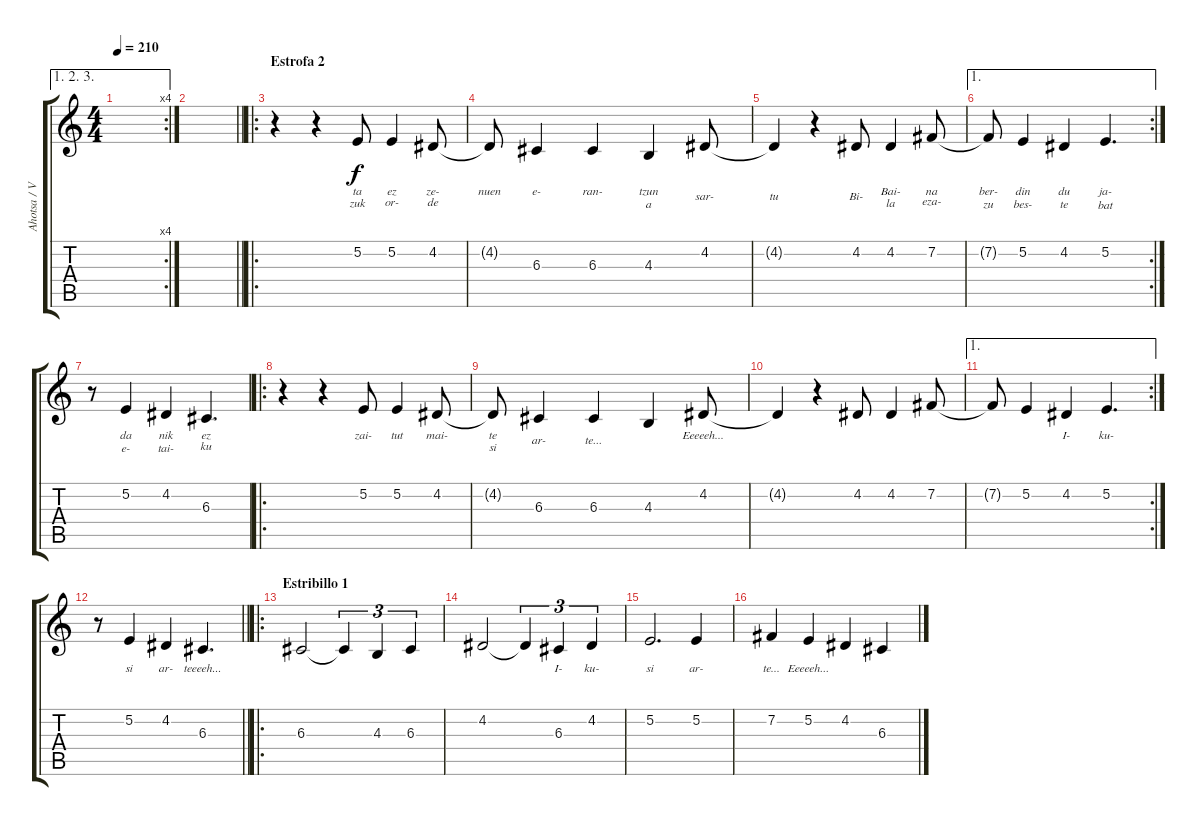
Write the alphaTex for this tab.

\track ("Ahotsa / Voz" "Ahotsa / V") {instrument tenorsax}
\staff {score tabs}
\tuning (E4 B3 G3 D3 A2 E2) {hide}
\ae (1 2 3)
\rc 4
\ts (4 4)
\tempo 210
\clef g2
\ks c
|
\barLineRight lightlight
|
\ro
\section ("" "Estrofa 2")
r.4 r.4 5.2.8{lyrics (0 "ta") lyrics (1 "zuk") lyrics (2 "") lyrics (3 "") lyrics (4 "")} 5.2.4{lyrics (0 "ez") lyrics (1 "or-") lyrics (2 "") lyrics (3 "") lyrics (4 "")} 4.2.8{lyrics (0 "ze-") lyrics (1 "de") lyrics (2 "") lyrics (3 "") lyrics (4 "")} |
4.2{t}.8{lyrics (0 "nuen") lyrics (1 " ") lyrics (2 "") lyrics (3 "") lyrics (4 "")} 6.3.4{lyrics (0 "e-") lyrics (1 " ") lyrics (2 "") lyrics (3 "") lyrics (4 "")} 6.3.4{lyrics (0 "ran-") lyrics (1 " ") lyrics (2 "") lyrics (3 "") lyrics (4 "")} 4.3.4{lyrics (0 "tzun") lyrics (1 "a") lyrics (2 "") lyrics (3 "") lyrics (4 "")} 4.2.8{lyrics (0 " ") lyrics (1 "sar-") lyrics (2 "") lyrics (3 "") lyrics (4 "")} |
4.2{t}.4{lyrics (0 " ") lyrics (1 "tu") lyrics (2 "") lyrics (3 "") lyrics (4 "")} r.4 4.2.8{lyrics (0 " ") lyrics (1 "Bi-") lyrics (2 "") lyrics (3 "") lyrics (4 "")} 4.2.4{lyrics (0 "Bai-") lyrics (1 "la") lyrics (2 "") lyrics (3 "") lyrics (4 "")} 7.2.8{lyrics (0 "na") lyrics (1 "eza-") lyrics (2 "") lyrics (3 "") lyrics (4 "")} |
\ae 1
\rc 2
7.2{t}.8{lyrics (0 "ber-") lyrics (1 "zu") lyrics (2 "") lyrics (3 "") lyrics (4 "")} 5.2.4{lyrics (0 "din") lyrics (1 "bes-") lyrics (2 "") lyrics (3 "") lyrics (4 "")} 4.2.4{lyrics (0 "du") lyrics (1 "te") lyrics (2 "") lyrics (3 "") lyrics (4 "")} 5.2.4{d lyrics (0 "ja-") lyrics (1 "bat") lyrics (2 "") lyrics (3 "") lyrics (4 "")} |
r.8 5.2.4{lyrics (0 "da") lyrics (1 "e-") lyrics (2 "") lyrics (3 "") lyrics (4 "")} 4.2.4{lyrics (0 "nik") lyrics (1 "tai-") lyrics (2 "") lyrics (3 "") lyrics (4 "")} 6.3.4{d lyrics (0 "ez") lyrics (1 "ku") lyrics (2 "") lyrics (3 "") lyrics (4 "")} |
\ro
r.4 r.4 5.2.8{lyrics (0 "zai-") lyrics (1 " ") lyrics (2 "") lyrics (3 "") lyrics (4 "")} 5.2.4{lyrics (0 "tut") lyrics (1 " ") lyrics (2 "") lyrics (3 "") lyrics (4 "")} 4.2.8{lyrics (0 "mai-") lyrics (1 " ") lyrics (2 "") lyrics (3 "") lyrics (4 "")} |
4.2{t}.8{lyrics (0 "te") lyrics (1 "si") lyrics (2 "") lyrics (3 "") lyrics (4 "")} 6.3.4{lyrics (0 " ") lyrics (1 "ar-") lyrics (2 "") lyrics (3 "") lyrics (4 "")} 6.3.4{lyrics (0 " ") lyrics (1 "te...") lyrics (2 "") lyrics (3 "") lyrics (4 "")} 4.3.4{lyrics (0 " ") lyrics (1 " ") lyrics (2 "") lyrics (3 "") lyrics (4 "")} 4.2.8{lyrics (0 "Eeeeeh...") lyrics (1 " ") lyrics (2 "") lyrics (3 "") lyrics (4 "")} |
4.2{t}.4{lyrics (0 " ") lyrics (1 " ") lyrics (2 "") lyrics (3 "") lyrics (4 "")} r.4 4.2.8{lyrics (0 " ") lyrics (1 " ") lyrics (2 "") lyrics (3 "") lyrics (4 "")} 4.2.4{lyrics (0 " ") lyrics (1 " ") lyrics (2 "") lyrics (3 "") lyrics (4 "")} 7.2.8{lyrics (0 " ") lyrics (1 " ") lyrics (2 "") lyrics (3 "") lyrics (4 "")} |
\ae 1
\rc 2
7.2{t}.8{lyrics (0 " ") lyrics (1 " ") lyrics (2 "") lyrics (3 "") lyrics (4 "")} 5.2.4{lyrics (0 " ") lyrics (1 " ") lyrics (2 "") lyrics (3 "") lyrics (4 "")} 4.2.4{lyrics (0 "I-") lyrics (1 " ") lyrics (2 "") lyrics (3 "") lyrics (4 "")} 5.2.4{d lyrics (0 "ku-") lyrics (1 " ") lyrics (2 "") lyrics (3 "") lyrics (4 "")} |
\barLineRight lightlight
r.8 5.2.4{lyrics (0 "si") lyrics (1 " ") lyrics (2 "") lyrics (3 "") lyrics (4 "")} 4.2.4{lyrics (0 "ar-") lyrics (1 " ") lyrics (2 "") lyrics (3 "") lyrics (4 "")} 6.3.4{d lyrics (0 "teeeeh...") lyrics (1 " ") lyrics (2 "") lyrics (3 "") lyrics (4 "")} |
\ro
\section ("" "Estribillo 1")
6.3.2{lyrics (0 " ") lyrics (1 " ") lyrics (2 "") lyrics (3 "") lyrics (4 "")} 6.3{t}.4{tu (3 2) lyrics (0 " ") lyrics (1 " ") lyrics (2 "") lyrics (3 "") lyrics (4 "")} 4.3.4{tu (3 2) lyrics (0 " ") lyrics (1 " ") lyrics (2 "") lyrics (3 "") lyrics (4 "")} 6.3.4{tu (3 2) lyrics (0 " ") lyrics (1 " ") lyrics (2 "") lyrics (3 "") lyrics (4 "")} |
4.2.2{lyrics (0 " ") lyrics (1 " ") lyrics (2 "") lyrics (3 "") lyrics (4 "")} 4.2{t}.4{tu (3 2) lyrics (0 " ") lyrics (1 " ") lyrics (2 "") lyrics (3 "") lyrics (4 "")} 6.3.4{tu (3 2) lyrics (0 "I-") lyrics (1 " ") lyrics (2 "") lyrics (3 "") lyrics (4 "")} 4.2.4{tu (3 2) lyrics (0 "ku-") lyrics (1 " ") lyrics (2 "") lyrics (3 "") lyrics (4 "")} |
5.2.2{d lyrics (0 "si") lyrics (1 " ") lyrics (2 "") lyrics (3 "") lyrics (4 "")} 5.2.4{lyrics (0 "ar-") lyrics (1 " ") lyrics (2 "") lyrics (3 "") lyrics (4 "")} |
7.2.4{lyrics (0 "te...") lyrics (1 " ") lyrics (2 "") lyrics (3 "") lyrics (4 "")} 5.2.4{lyrics (0 "Eeeeeh...") lyrics (1 " ") lyrics (2 "") lyrics (3 "") lyrics (4 "")} 4.2.4{lyrics (0 " ") lyrics (1 " ") lyrics (2 "") lyrics (3 "") lyrics (4 "")} 6.3.4{lyrics (0 " ") lyrics (1 " ") lyrics (2 "") lyrics (3 "") lyrics (4 "")}
